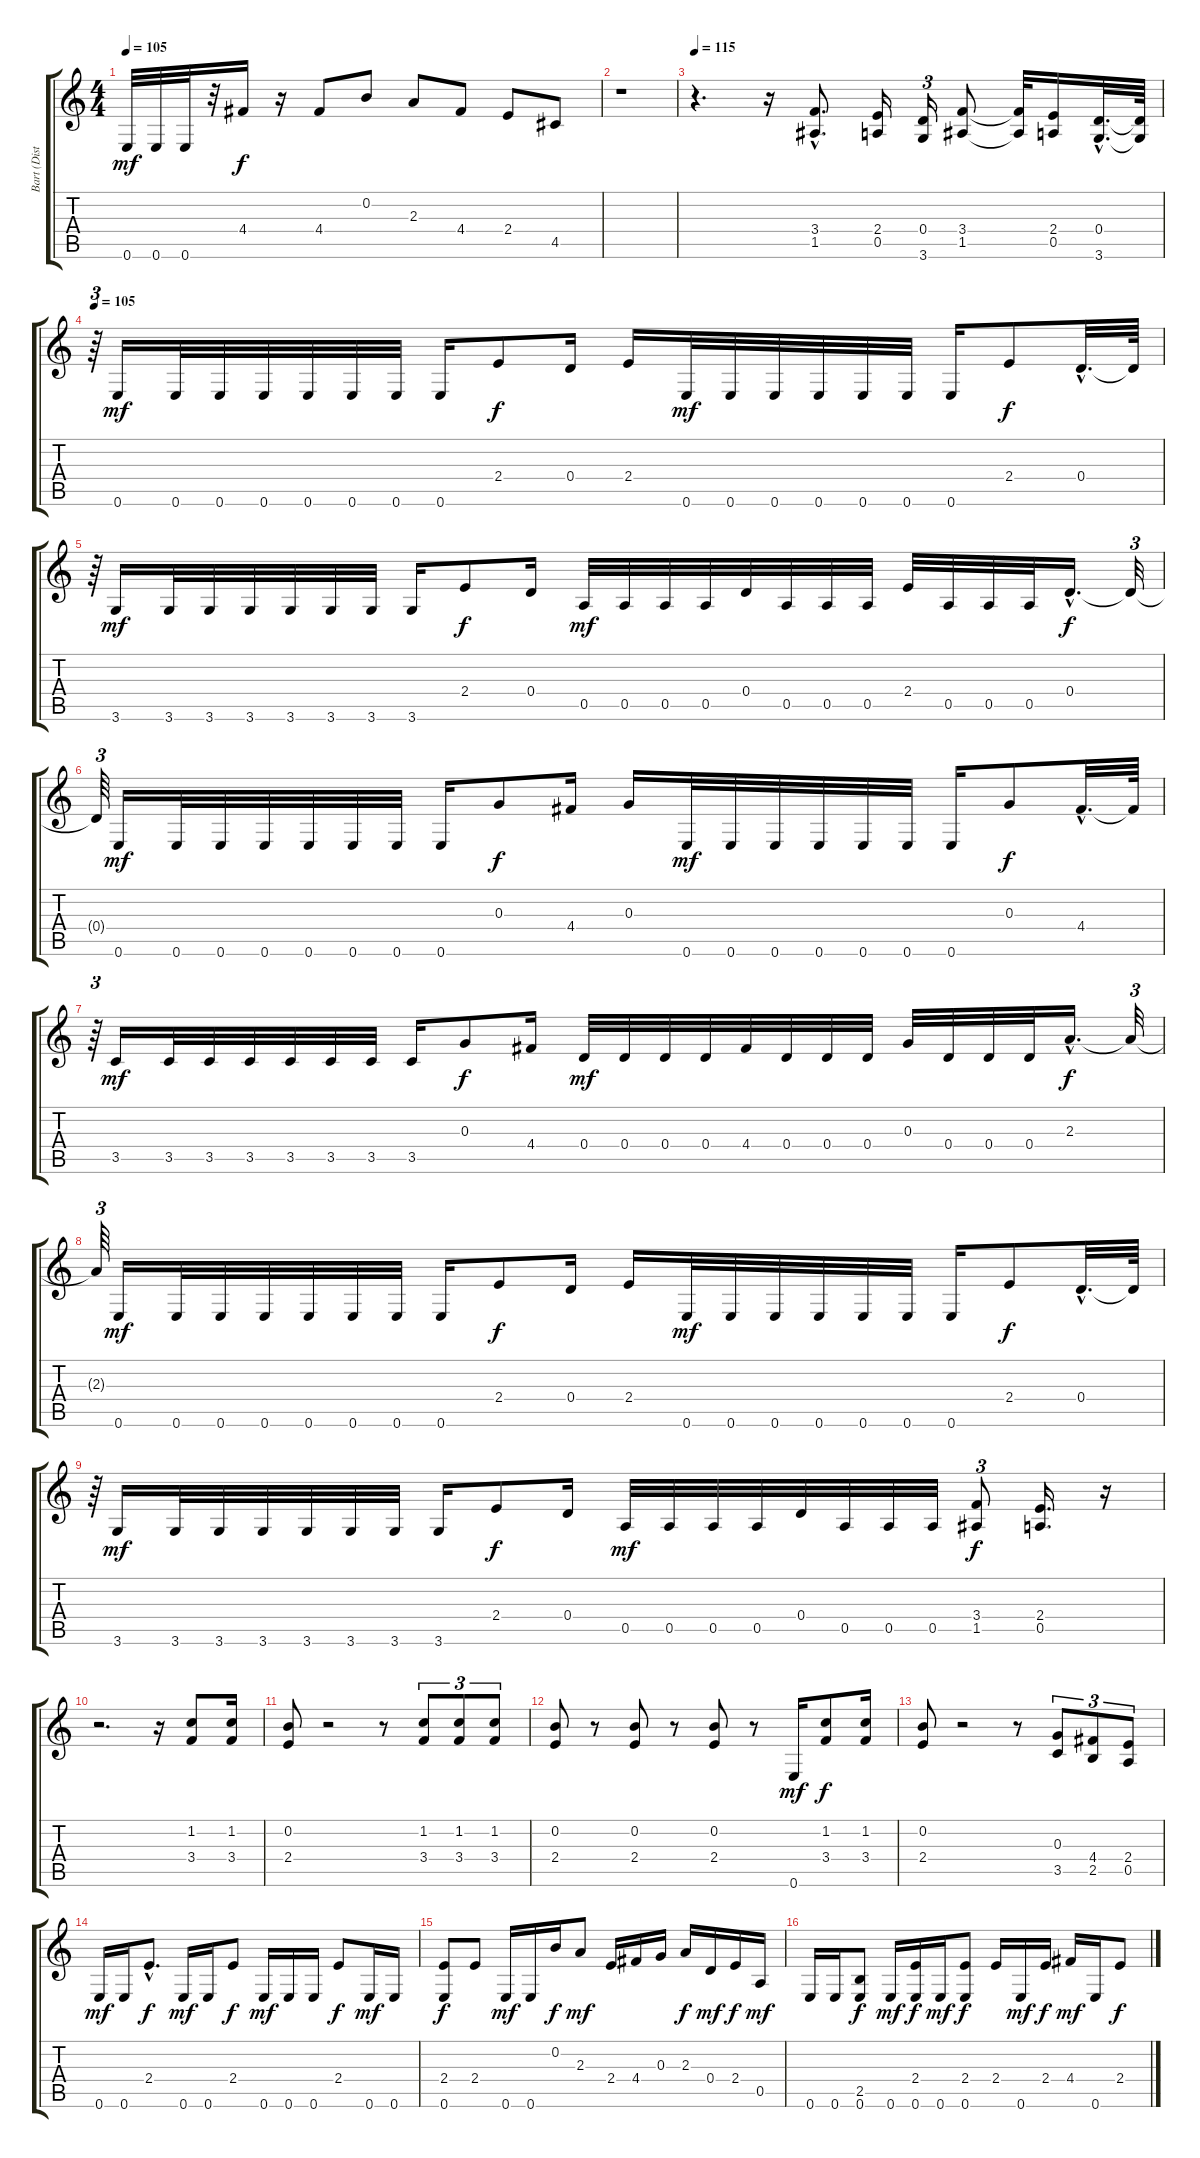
\track ("Bart (Distortion)" "Bart (Dist") {instrument distortionguitar}
\staff {score tabs}
\tuning (E4 B3 G3 D3 A2 E2) {hide}
\ts (4 4)
\tempo 105
\clef g2
\ks c
0.6.32{dy mf} 0.6.32 0.6.32 r.32 4.4.16{dy f} r.16 4.4.8 0.2.8 2.3.8 4.4.8 2.4.8 4.5.8 |
r.1 |
\tempo 115
r.4{d} r.16 (3.4{hac} 1.5{hac}).8{d} (2.4 0.5).16 (0.4 3.6).16{tu (3 2)} (3.4 1.5).8 (3.4{t} 1.5{t}).32 (2.4 0.5).16 (0.4{hac} 3.6{hac}).32{d} (0.4{t} 3.6{t}).64 |
\tempo 105
r.64{tu (3 2)} 0.6.16{dy mf} 0.6.32 0.6.32 0.6.32 0.6.32 0.6.32 0.6.32 0.6.16 2.4.8{dy f} 0.4.16 2.4.16 0.6.32{dy mf} 0.6.32 0.6.32 0.6.32 0.6.32 0.6.32 0.6.16 2.4.8{dy f} 0.4{hac}.32{d} 0.4{t}.64 |
r.64{tu (3 2)} 3.6.16{dy mf} 3.6.32 3.6.32 3.6.32 3.6.32 3.6.32 3.6.32 3.6.16 2.4.8{dy f} 0.4.16 0.5.32{dy mf} 0.5.32 0.5.32 0.5.32 0.4.32 0.5.32 0.5.32 0.5.32 2.4.32 0.5.32 0.5.32 0.5.32 0.4{hac}.16{d dy f} 0.4{t}.32{tu (3 2)} |
0.4{t}.64{tu (3 2)} 0.6.16{dy mf} 0.6.32 0.6.32 0.6.32 0.6.32 0.6.32 0.6.32 0.6.16 0.3.8{dy f} 4.4.16 0.3.16 0.6.32{dy mf} 0.6.32 0.6.32 0.6.32 0.6.32 0.6.32 0.6.16 0.3.8{dy f} 4.4{hac}.32{d} 4.4{t}.64 |
r.64{tu (3 2)} 3.5.16{dy mf} 3.5.32 3.5.32 3.5.32 3.5.32 3.5.32 3.5.32 3.5.16 0.3.8{dy f} 4.4.16 0.4.32{dy mf} 0.4.32 0.4.32 0.4.32 4.4.32 0.4.32 0.4.32 0.4.32 0.3.32 0.4.32 0.4.32 0.4.32 2.3{hac}.16{d dy f} 2.3{t}.32{tu (3 2)} |
2.3{t}.64{tu (3 2)} 0.6.16{dy mf} 0.6.32 0.6.32 0.6.32 0.6.32 0.6.32 0.6.32 0.6.16 2.4.8{dy f} 0.4.16 2.4.16 0.6.32{dy mf} 0.6.32 0.6.32 0.6.32 0.6.32 0.6.32 0.6.16 2.4.8{dy f} 0.4{hac}.32{d} 0.4{t}.64 |
r.64{tu (3 2)} 3.6.16{dy mf} 3.6.32 3.6.32 3.6.32 3.6.32 3.6.32 3.6.32 3.6.16 2.4.8{dy f} 0.4.16 0.5.32{dy mf} 0.5.32 0.5.32 0.5.32 0.4.32 0.5.32 0.5.32 0.5.32 (3.4 1.5).8{tu (3 2) dy f} (2.4 0.5).16{d} r.16 |
r.2{d} r.16 (1.2 3.4).8 (1.2 3.4).16 |
(0.2 2.4).8 r.2 r.8 (1.2 3.4).8{tu (3 2)} (1.2 3.4).8{tu (3 2)} (1.2 3.4).8{tu (3 2)} |
(0.2 2.4).8 r.8 (0.2 2.4).8 r.8 (0.2 2.4).8 r.8 0.6.16{dy mf} (1.2 3.4).8{dy f} (1.2 3.4).16 |
(0.2 2.4).8 r.2 r.8 (0.3 3.5).8{tu (3 2)} (4.4 2.5).8{tu (3 2)} (2.4 0.5).8{tu (3 2)} |
0.6.16{dy mf} 0.6.16 2.4{hac}.8{d dy f} 0.6.16{dy mf} 0.6.16 2.4.8{dy f} 0.6.16{dy mf} 0.6.16 0.6.16 2.4.8{dy f} 0.6.16{dy mf} 0.6.16 |
(2.4 0.6).8{dy f} 2.4.8 0.6.16{dy mf} 0.6.16 0.2.16{dy f} 2.3.8{dy mf} 2.4.16 4.4.16 0.3.16 2.3.16{dy f} 0.4.16{dy mf} 2.4.16{dy f} 0.5.16{dy mf} |
0.6.16 0.6.16 (2.5 0.6).8{dy f} 0.6.16{dy mf} (2.4 0.6).16{dy f} 0.6.16{dy mf} (2.4 0.6).8{dy f} 2.4.16 0.6.16{dy mf} 2.4.16{dy f} 4.4.16{dy mf} 0.6.16 2.4.8{dy f}
